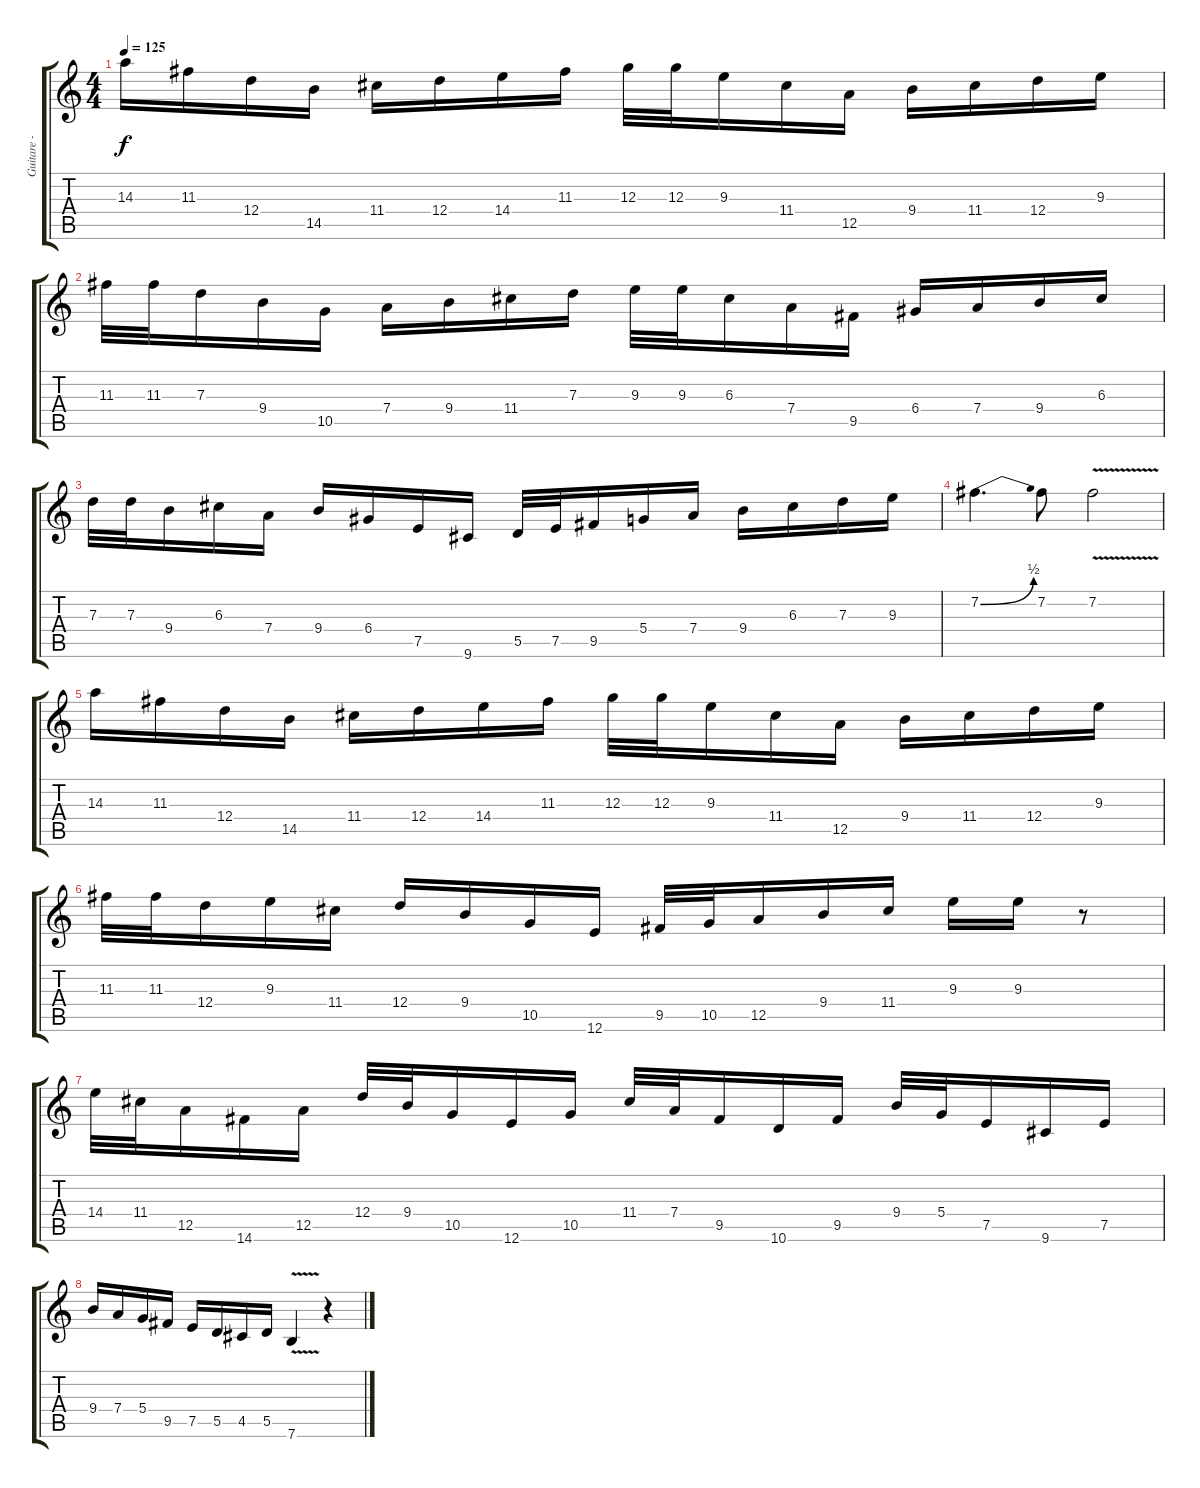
\track ("Guitare - Vinnie Moore" "Guitare - ") {instrument overdrivenguitar}
\staff {score tabs}
\tuning (E4 B3 G3 D3 A2 E2) {hide}
\ts (4 4)
\tempo 125
\clef g2
\ks c
14.3.16{dy f} 11.3.16 12.4.16 14.5.16 11.4.16 12.4.16 14.4.16 11.3.16 12.3.32 12.3.32 9.3.16 11.4.16 12.5.16 9.4.16 11.4.16 12.4.16 9.3.16 |
11.3.32 11.3.32 7.3.16 9.4.16 10.5.16 7.4.16 9.4.16 11.4.16 7.3.16 9.3.32 9.3.32 6.3.16 7.4.16 9.5.16 6.4.16 7.4.16 9.4.16 6.3.16 |
7.3.32 7.3.32 9.4.16 6.3.16 7.4.16 9.4.16 6.4.16 7.5.16 9.6.16 5.5.32 7.5.32 9.5.16 5.4.16 7.4.16 9.4.16 6.3.16 7.3.16 9.3.16 |
7.2{be (bend 0 0 60 2)}.4{d} 7.2.8 7.2{v}.2 |
14.3.16 11.3.16 12.4.16 14.5.16 11.4.16 12.4.16 14.4.16 11.3.16 12.3.32 12.3.32 9.3.16 11.4.16 12.5.16 9.4.16 11.4.16 12.4.16 9.3.16 |
11.3.32 11.3.32 12.4.16 9.3.16 11.4.16 12.4.16 9.4.16 10.5.16 12.6.16 9.5.32 10.5.32 12.5.16 9.4.16 11.4.16 9.3.16 9.3.16 r.8 |
14.4.32 11.4.32 12.5.16 14.6.16 12.5.16 12.4.32 9.4.32 10.5.16 12.6.16 10.5.16 11.4.32 7.4.32 9.5.16 10.6.16 9.5.16 9.4.32 5.4.32 7.5.16 9.6.16 7.5.16 |
9.4.16 7.4.16 5.4.16 9.5.16 7.5.16 5.5.16 4.5.16 5.5.16 7.6{v}.4 r.4
